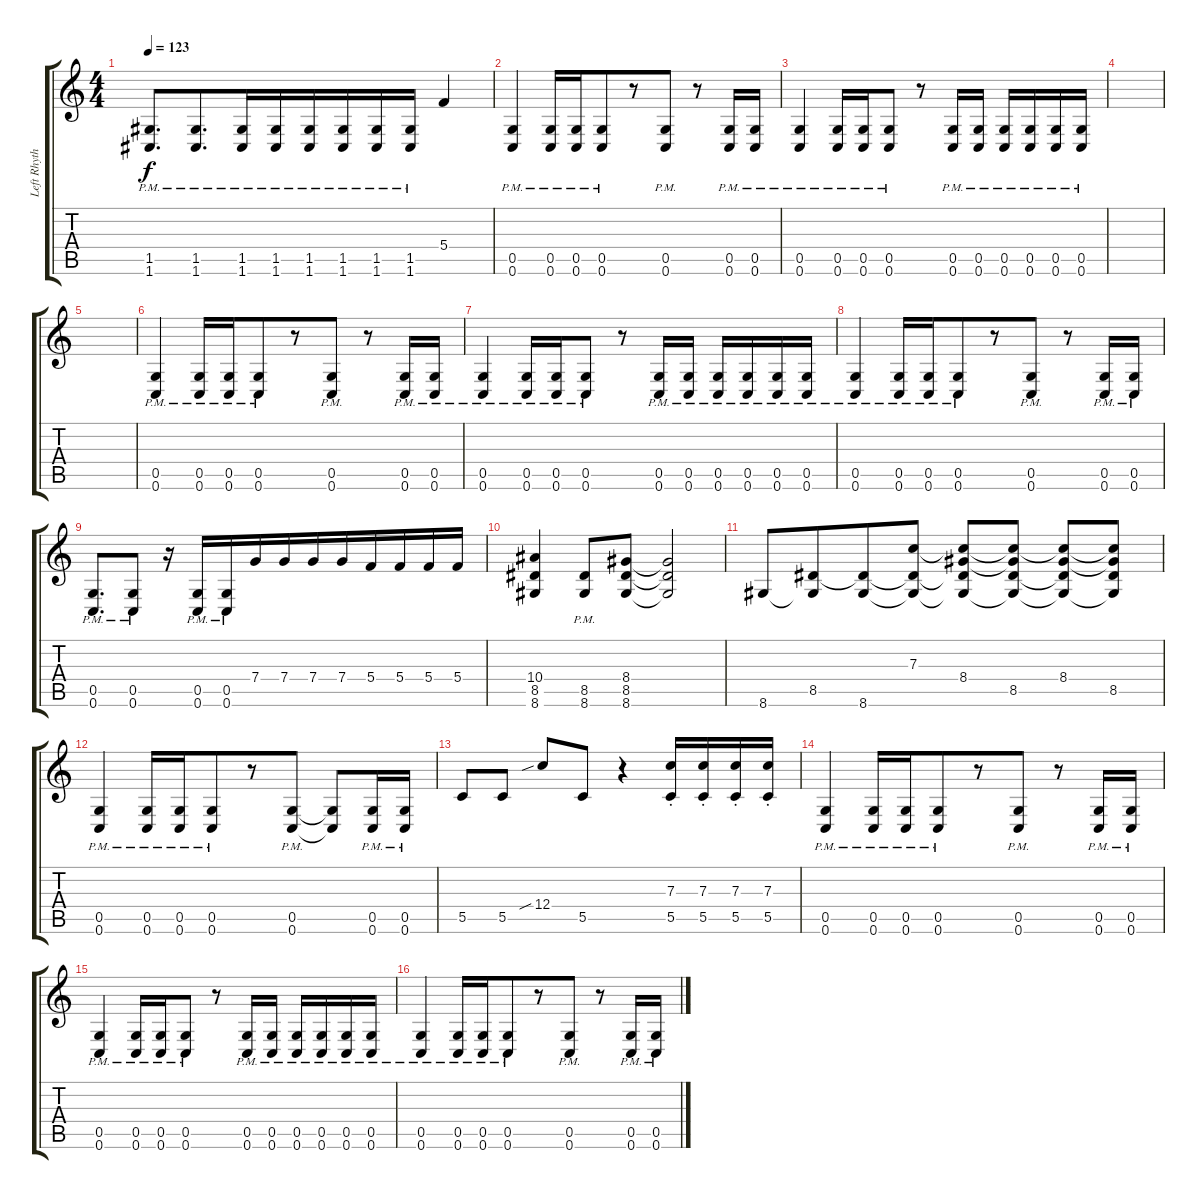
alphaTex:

\track ("Left Rhythm" "Left Rhyth") {instrument distortionguitar}
\staff {score tabs}
\tuning (D4 A3 F3 C3 G2 C2) {hide}
\ts (4 4)
\tempo 123
\clef g2
\ks c
(1.5{pm} 1.6{pm}).8{d dy f beam merge} (1.5{pm} 1.6{pm}).8{d beam merge} (1.5{pm} 1.6{pm}).16{beam merge} (1.5{pm} 1.6{pm}).16{beam merge} (1.5{pm} 1.6{pm}).16{beam merge} (1.5{pm} 1.6{pm}).16 (1.5{pm} 1.6{pm}).16{beam merge} (1.5{pm} 1.6{pm}).16 5.4.4 |
(0.5{pm} 0.6{pm}).4{beam merge} (0.5{pm} 0.6{pm}).16 (0.5{pm} 0.6{pm}).16{beam merge} (0.5{pm} 0.6{pm}).8{beam merge} r.8 (0.5{pm} 0.6{pm}).8 r.8 (0.5{pm} 0.6{pm}).16 (0.5{pm} 0.6{pm}).16 |
(0.5{pm} 0.6{pm}).4{beam merge} (0.5{pm} 0.6{pm}).16 (0.5{pm} 0.6{pm}).16{beam merge} (0.5{pm} 0.6{pm}).8 r.8{beam merge} (0.5{pm} 0.6{pm}).16 (0.5{pm} 0.6{pm}).16 (0.5{pm} 0.6{pm}).16{beam merge} (0.5{pm} 0.6{pm}).16 (0.5{pm} 0.6{pm}).16{beam merge} (0.5{pm} 0.6{pm}).16 |
|
|
(0.5{pm} 0.6{pm}).4{beam merge} (0.5{pm} 0.6{pm}).16 (0.5{pm} 0.6{pm}).16{beam merge} (0.5{pm} 0.6{pm}).8{beam merge} r.8 (0.5{pm} 0.6{pm}).8 r.8 (0.5{pm} 0.6{pm}).16 (0.5{pm} 0.6{pm}).16 |
(0.5{pm} 0.6{pm}).4{beam merge} (0.5{pm} 0.6{pm}).16 (0.5{pm} 0.6{pm}).16{beam merge} (0.5{pm} 0.6{pm}).8 r.8{beam merge} (0.5{pm} 0.6{pm}).16 (0.5{pm} 0.6{pm}).16 (0.5{pm} 0.6{pm}).16{beam merge} (0.5{pm} 0.6{pm}).16 (0.5{pm} 0.6{pm}).16{beam merge} (0.5{pm} 0.6{pm}).16 |
(0.5{pm} 0.6{pm}).4{beam merge} (0.5{pm} 0.6{pm}).16 (0.5{pm} 0.6{pm}).16{beam merge} (0.5{pm} 0.6{pm}).8{beam merge} r.8 (0.5{pm} 0.6{pm}).8 r.8 (0.5{pm} 0.6{pm}).16 (0.5{pm} 0.6{pm}).16 |
(0.5{pm} 0.6{pm}).8{d} (0.5{pm} 0.6{pm}).8 r.16 (0.5{pm} 0.6{pm}).16 (0.5{pm} 0.6{pm}).16{beam merge} 7.4.16 7.4.16 7.4.16 7.4.16{beam merge} 5.4.16 5.4.16{beam merge} 5.4.16 5.4.16 |
(10.4 8.5 8.6).4 (8.5{pm} 8.6{pm}).8 (8.4 8.5 8.6).8{beam merge} (8.4{t} 8.5{t} 8.6{t}).2 |
8.6.8 (8.5 8.6{t}).8{beam merge} (8.5{t} 8.6).8{beam merge} (7.3 8.5{t} 8.6{t}).8 (7.3{t} 8.4 8.5{t} 8.6{t}).8{beam merge} (7.3{t} 8.4{t} 8.5 8.6{t}).8 (7.3{t} 8.4 8.5{t} 8.6{t}).8 (7.3{t} 8.4{t} 8.5 8.6{t}).8 |
(0.5{pm} 0.6{pm}).4{beam merge} (0.5{pm} 0.6{pm}).16 (0.5{pm} 0.6{pm}).16{beam merge} (0.5{pm} 0.6{pm}).8{beam merge} r.8 (0.5{pm} 0.6{pm}).8 (0.5{t} 0.6{t}).8 (0.5{pm} 0.6{pm}).16 (0.5{pm} 0.6{pm}).16 |
5.5.8 5.5.8 12.4{sib}.8{beam merge} 5.5.8 r.4 (7.3{st} 5.5{st}).16{beam merge} (7.3{st} 5.5{st}).16{beam merge} (7.3{st} 5.5{st}).16 (7.3{st} 5.5{st}).16 |
(0.5{pm} 0.6{pm}).4{beam merge} (0.5{pm} 0.6{pm}).16 (0.5{pm} 0.6{pm}).16{beam merge} (0.5{pm} 0.6{pm}).8{beam merge} r.8 (0.5{pm} 0.6{pm}).8 r.8 (0.5{pm} 0.6{pm}).16 (0.5{pm} 0.6{pm}).16 |
(0.5{pm} 0.6{pm}).4{beam merge} (0.5{pm} 0.6{pm}).16 (0.5{pm} 0.6{pm}).16{beam merge} (0.5{pm} 0.6{pm}).8 r.8{beam merge} (0.5{pm} 0.6{pm}).16 (0.5{pm} 0.6{pm}).16 (0.5{pm} 0.6{pm}).16{beam merge} (0.5{pm} 0.6{pm}).16 (0.5{pm} 0.6{pm}).16{beam merge} (0.5{pm} 0.6{pm}).16 |
(0.5{pm} 0.6{pm}).4{beam merge} (0.5{pm} 0.6{pm}).16 (0.5{pm} 0.6{pm}).16{beam merge} (0.5{pm} 0.6{pm}).8{beam merge} r.8 (0.5{pm} 0.6{pm}).8 r.8 (0.5{pm} 0.6{pm}).16 (0.5{pm} 0.6{pm}).16
